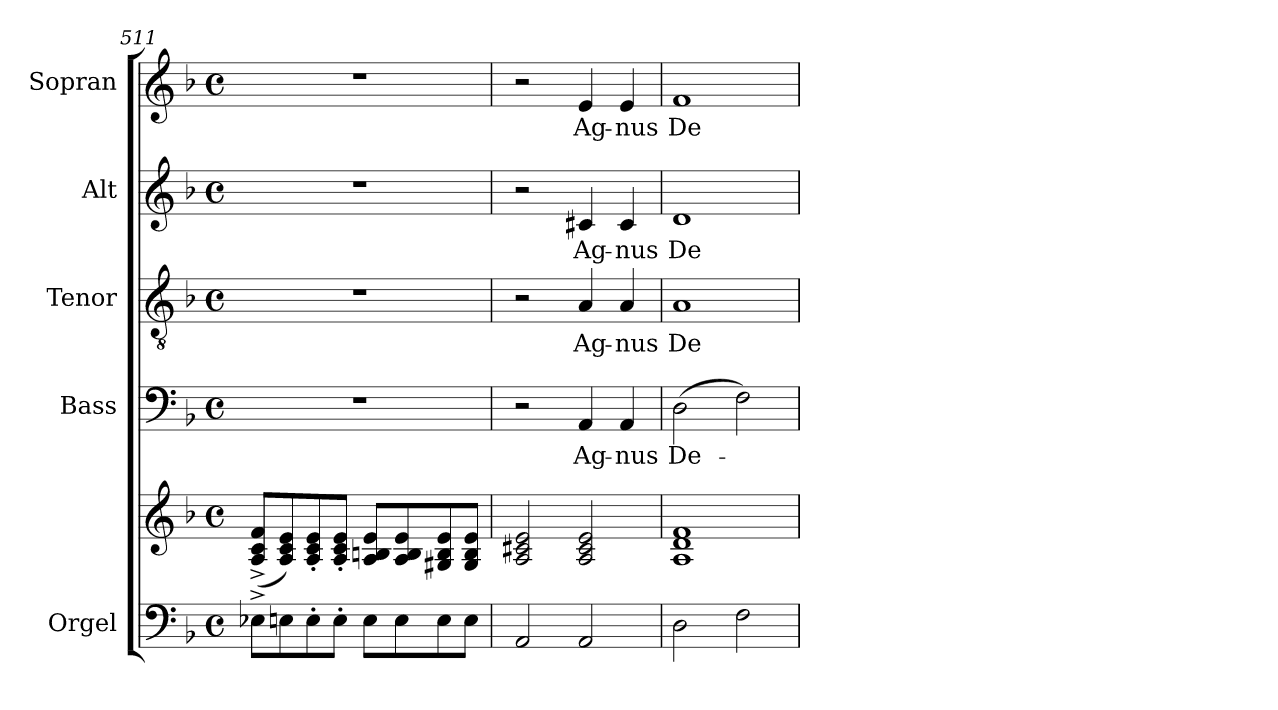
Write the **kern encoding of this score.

**kern	**kern	**kern	**text	**kern	**text	**kern	**text	**kern	**text
*part5	*part5	*part4	*part4	*part3	*part3	*part2	*part2	*part1	*part1
*staff6	*staff5	*staff4	*staff4	*staff3	*staff3	*staff2	*staff2	*staff1	*staff1
*I"Orgel	*	*I"Bass	*	*I"Tenor	*	*I"Alt	*	*I"Sopran	*
*I'Org.	*	*I'B	*	*I'T	*	*I'A	*	*I'S	*
*clefF4	*clefG2	*clefF4	*	*clefGv2	*	*clefG2	*	*clefG2	*
*k[b-]	*k[b-]	*k[b-]	*	*k[b-]	*	*k[b-]	*	*k[b-]	*
*F:	*F:	*F:	*	*F:	*	*F:	*	*F:	*
*M4/4	*M4/4	*M4/4	*	*M4/4	*	*M4/4	*	*M4/4	*
*met(c)	*met(c)	*met(c)	*	*met(c)	*	*met(c)	*	*met(c)	*
=511	=511	=511	=511	=511	=511	=511	=511	=511	=511
8E-X^>\L	(>8A/^< 8c/^< 8f/^<L	1r	.	1r	.	1r	.	1r	.
8En\	8A/ 8c/ 8e/)	.	.	.	.	.	.	.	.
8E'>\	8A/'< 8c/'< 8e/'<	.	.	.	.	.	.	.	.
8E'>\J	8A/'< 8c/'< 8e/'<J	.	.	.	.	.	.	.	.
8E\L	8A/ 8Bn/ 8e/L	.	.	.	.	.	.	.	.
8E\	8A/ 8B/ 8e/	.	.	.	.	.	.	.	.
8E\	8G#X/ 8B/ 8e/	.	.	.	.	.	.	.	.
8E\J	8G#/ 8B/ 8e/J	.	.	.	.	.	.	.	.
=512	=512	=512	=512	=512	=512	=512	=512	=512	=512
2AA/	2A/ 2c#X/ 2e/	2r	.	2r	.	2r	.	2r	.
!	!	!	!LO:LY:b	!	!LO:LY:b	!	!LO:LY:b	!	!LO:LY:b
2AA/	2A/ 2c#/ 2e/	4AA/	Ag-	4A/	Ag-	4c#X/	Ag-	4e/	Ag-
!	!	!	!LO:LY:b	!	!LO:LY:b	!	!LO:LY:b	!	!LO:LY:b
.	.	4AA/	-nus	4A/	-nus	4c#/	-nus	4e/	-nus
=513	=513	=513	=513	=513	=513	=513	=513	=513	=513
!	!	!	!LO:LY:b	!	!LO:LY:b	!	!LO:LY:b	!	!LO:LY:b
2D\	1A 1d 1f	(>2D\	De-	1A	De-	1d	De-	1f	De-
2F\	.	2F\)	.	.	.	.	.	.	.
=	=	=	=	=	=	=	=	=	=
*-	*-	*-	*-	*-	*-	*-	*-	*-	*-
